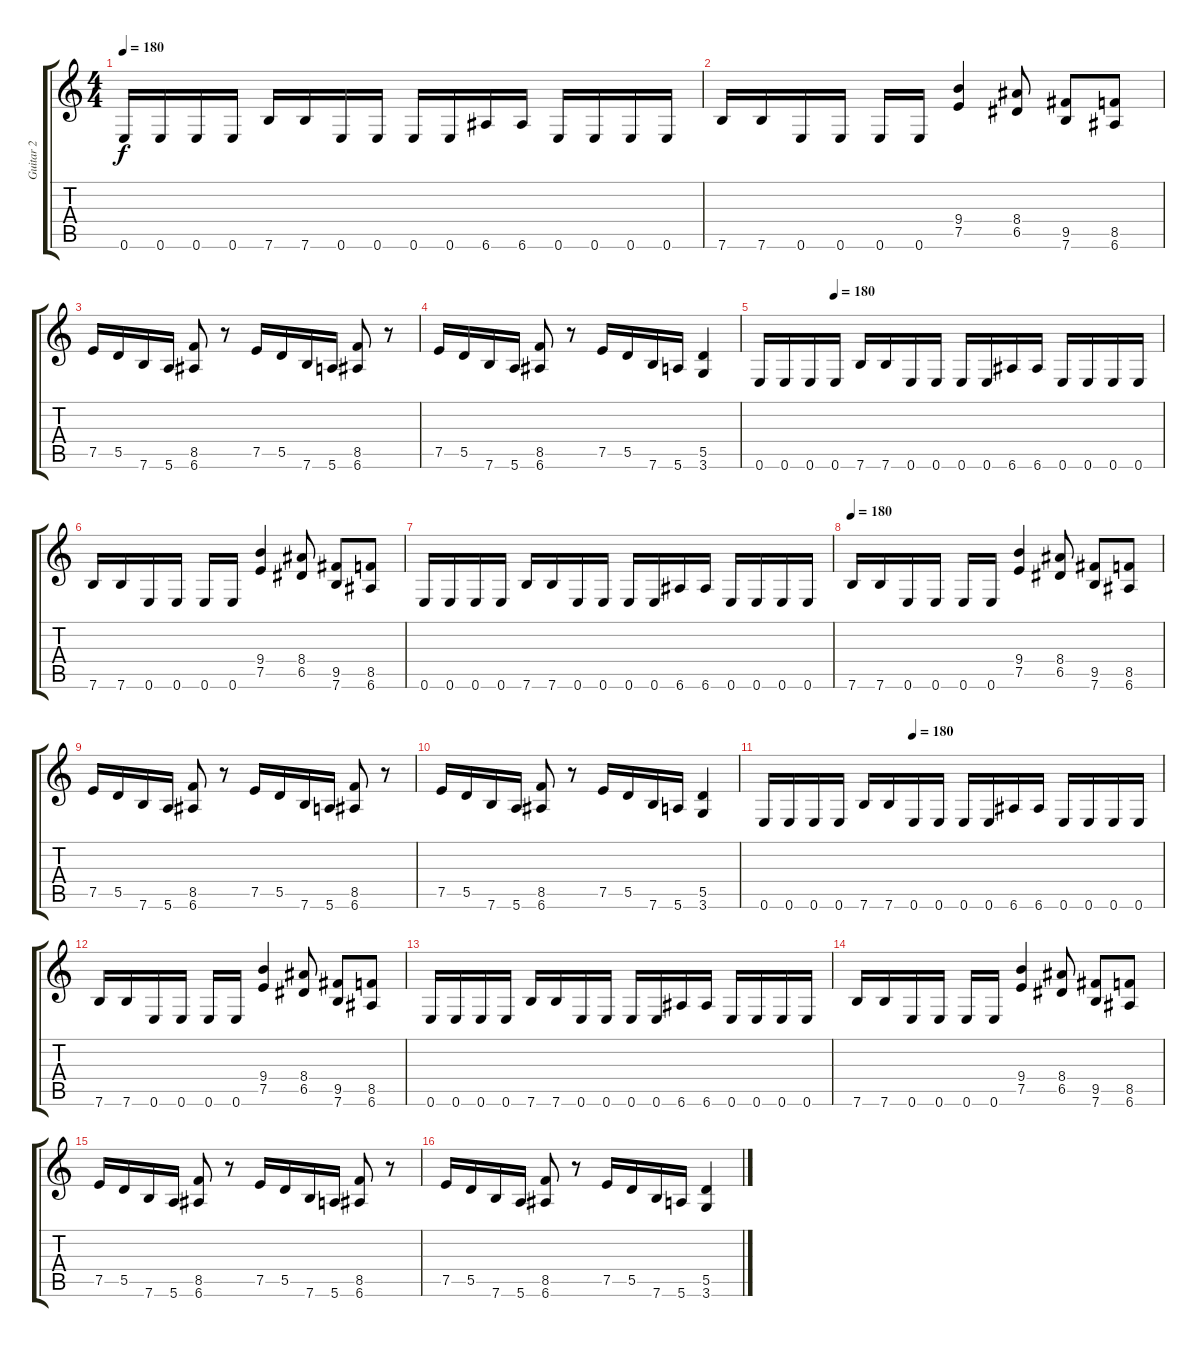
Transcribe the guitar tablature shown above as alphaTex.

\track ("Guitar 2" "Guitar 2") {instrument overdrivenguitar}
\staff {score tabs}
\tuning (E4 B3 G3 D3 A2 E2) {hide}
\ts (4 4)
\tempo 180
\clef g2
\ks c
0.6.16{dy f} 0.6.16 0.6.16 0.6.16 7.6.16 7.6.16 0.6.16 0.6.16 0.6.16 0.6.16 6.6.16 6.6.16 0.6.16 0.6.16 0.6.16 0.6.16 |
7.6.16 7.6.16 0.6.16 0.6.16 0.6.16 0.6.16 (9.4 7.5).4 (8.4 6.5).8 (9.5 7.6).8 (8.5 6.6).8 |
7.5.16 5.5.16 7.6.16 5.6.16 (8.5 6.6).8 r.8 7.5.16 5.5.16 7.6.16 5.6.16 (8.5 6.6).8 r.8 |
7.5.16 5.5.16 7.6.16 5.6.16 (8.5 6.6).8 r.8 7.5.16 5.5.16 7.6.16 5.6.16 (5.5 3.6).4 |
\tempo (180 0.1875)
0.6.16 0.6.16 0.6.16 0.6.16 7.6.16 7.6.16 0.6.16 0.6.16 0.6.16 0.6.16 6.6.16 6.6.16 0.6.16 0.6.16 0.6.16 0.6.16 |
7.6.16 7.6.16 0.6.16 0.6.16 0.6.16 0.6.16 (9.4 7.5).4 (8.4 6.5).8 (9.5 7.6).8 (8.5 6.6).8 |
0.6.16 0.6.16 0.6.16 0.6.16 7.6.16 7.6.16 0.6.16 0.6.16 0.6.16 0.6.16 6.6.16 6.6.16 0.6.16 0.6.16 0.6.16 0.6.16 |
\tempo 180
7.6.16 7.6.16 0.6.16 0.6.16 0.6.16 0.6.16 (9.4 7.5).4 (8.4 6.5).8 (9.5 7.6).8 (8.5 6.6).8 |
7.5.16 5.5.16 7.6.16 5.6.16 (8.5 6.6).8 r.8 7.5.16 5.5.16 7.6.16 5.6.16 (8.5 6.6).8 r.8 |
7.5.16 5.5.16 7.6.16 5.6.16 (8.5 6.6).8 r.8 7.5.16 5.5.16 7.6.16 5.6.16 (5.5 3.6).4 |
\tempo (180 0.375)
0.6.16 0.6.16 0.6.16 0.6.16 7.6.16 7.6.16 0.6.16 0.6.16 0.6.16 0.6.16 6.6.16 6.6.16 0.6.16 0.6.16 0.6.16 0.6.16 |
7.6.16 7.6.16 0.6.16 0.6.16 0.6.16 0.6.16 (9.4 7.5).4 (8.4 6.5).8 (9.5 7.6).8 (8.5 6.6).8 |
0.6.16 0.6.16 0.6.16 0.6.16 7.6.16 7.6.16 0.6.16 0.6.16 0.6.16 0.6.16 6.6.16 6.6.16 0.6.16 0.6.16 0.6.16 0.6.16 |
7.6.16 7.6.16 0.6.16 0.6.16 0.6.16 0.6.16 (9.4 7.5).4 (8.4 6.5).8 (9.5 7.6).8 (8.5 6.6).8 |
7.5.16 5.5.16 7.6.16 5.6.16 (8.5 6.6).8 r.8 7.5.16 5.5.16 7.6.16 5.6.16 (8.5 6.6).8 r.8 |
7.5.16 5.5.16 7.6.16 5.6.16 (8.5 6.6).8 r.8 7.5.16 5.5.16 7.6.16 5.6.16 (5.5 3.6).4
